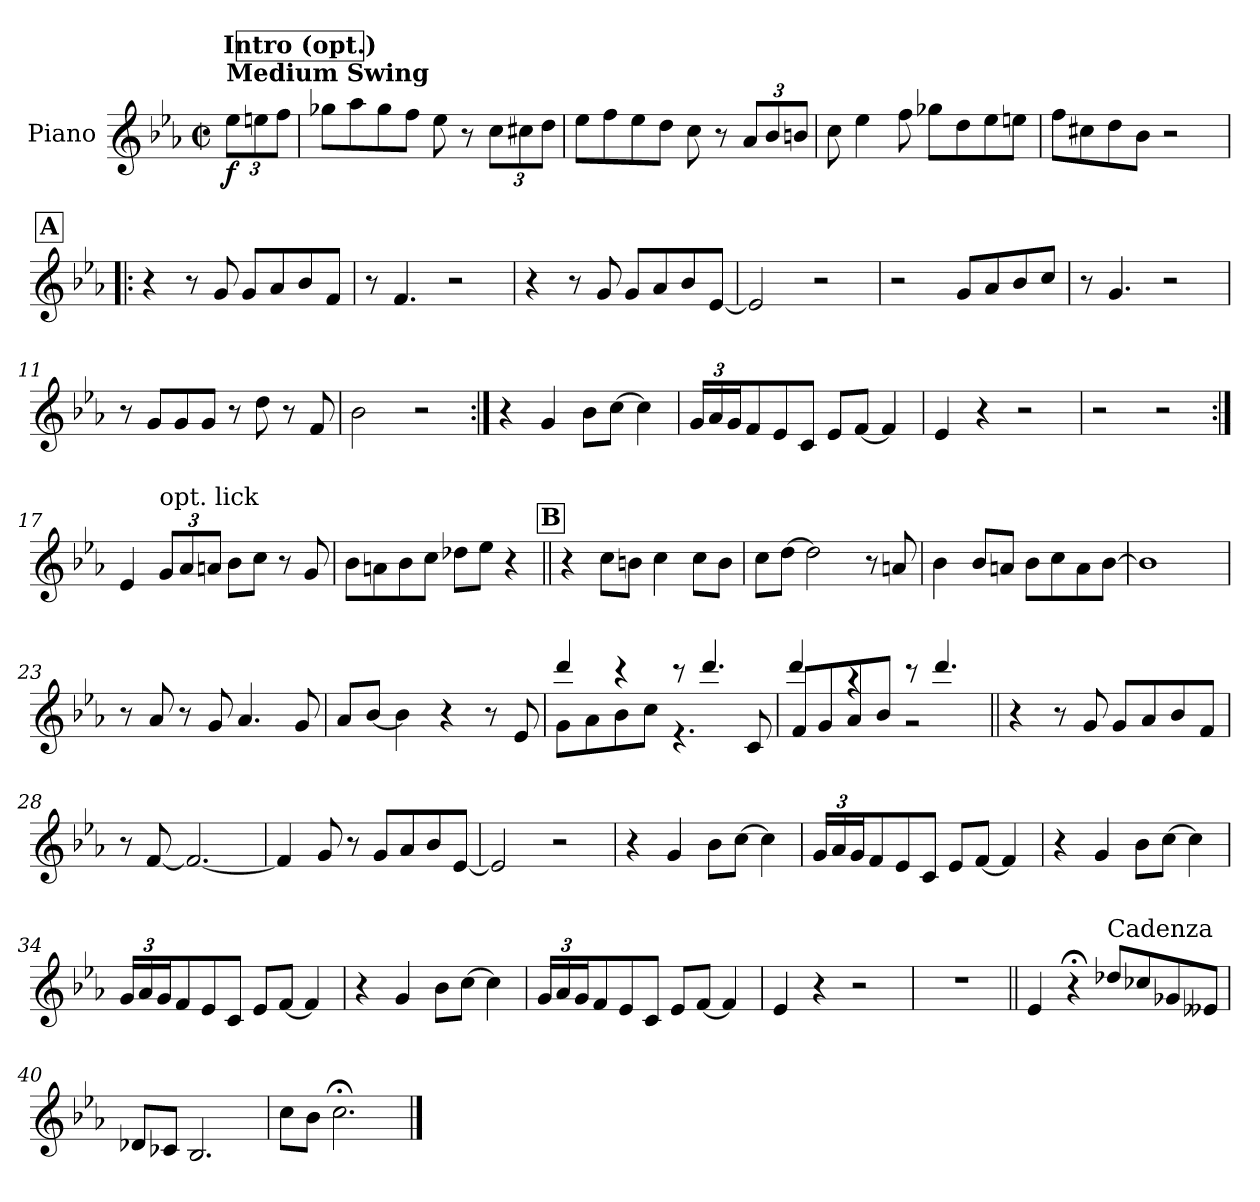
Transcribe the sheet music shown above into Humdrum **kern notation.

**kern	**dynam
*part1	*part1
*staff1	*staff1
*I"Piano	*
*I'Pno.	*
*clefG2	*
*k[b-e-a-]	*
*M2/2	*
*met(c|)	*
*Xbrackettup	*
=	=
!LO:TX:a:B:t=Medium Swing	!
!	!LO:DY:b
12ee-\L	f
12een\	.
12ff\J	.
!!LO:REH:place=s1:a:B:fs=11:t=Intro (opt.)
=1	=1
8gg-X\L	.
8aa-\	.
8gg-\	.
8ff\J	.
8ee-\	.
8r	.
12cc\L	.
12cc#X\	.
12dd\J	.
=2	=2
8ee-\L	.
8ff\	.
8ee-\	.
8dd\J	.
8cc\	.
8r	.
12a-/L	.
12b-/	.
12bn/J	.
=3	=3
8cc\	.
4ee-\	.
8ff\	.
8gg-X\L	.
8dd\	.
8ee-\	.
8een\J	.
!!LO:LB:g=z
=4	=4
8ff\L	.
8cc#X\	.
8dd\	.
8b-\J	.
2r	.
!!LO:REH:place=s1:a:B:fs=14:t=A
=5!|:	=5!|:
4r	.
8r	.
8g/	.
8g/L	.
8a-/	.
8b-/	.
8f/J	.
=6	=6
8r	.
4.f/	.
2r	.
=7	=7
4r	.
8r	.
8g/	.
8g/L	.
8a-/	.
8b-/	.
[8e-/J	.
=8	=8
2e-/]	.
2r	.
=9	=9
2r	.
8g/L	.
8a-/	.
8b-/	.
8cc/J	.
!!LO:LB:g=z
=10	=10
8r	.
4.g/	.
2r	.
=11	=11
8r	.
8g/L	.
8g/	.
8g/J	.
8r	.
8dd\	.
8r	.
8f/	.
=12	=12
2b-\	.
2r	.
=13:|!	=13:|!
4r	.
4g/	.
8b-\L	.
[8cc\J	.
4cc\]	.
=14	=14
24g/LL	.
24a-/	.
24g/J	.
8f/	.
8e-/	.
8c/J	.
8e-/L	.
[8f/J	.
4f/]	.
!!LO:LB:g=z
=15	=15
4e-/	.
4r	.
2r	.
=16	=16
2r	.
2r	.
=17:|!	=17:|!
4e-/	.
!LO:TX:a:t=opt. lick	!
12g/L	.
12a-/	.
12an/J	.
8b-\L	.
8cc\J	.
8r	.
8g/	.
=18	=18
8b-\L	.
8an\	.
8b-\	.
8cc\J	.
8dd-X\L	.
8ee-\J	.
4r	.
!!LO:REH:place=s1:a:B:fs=14:t=B
=19||	=19||
4r	.
8cc\L	.
8bn\J	.
4cc\	.
8cc\L	.
8b\J	.
!!LO:LB:g=z
=20	=20
8cc\L	.
[8dd\J	.
2dd\]	.
8r	.
8an/	.
=21	=21
4b-\	.
8b-/L	.
8an/J	.
8b-\L	.
8cc\	.
8a\	.
[8b-\J	.
=22	=22
1b-]	.
=23	=23
8r	.
8a-/	.
8r	.
8g/	.
4.a-/	.
8g/	.
=24	=24
8a-/L	.
[8b-/J	.
4b-\]	.
4r	.
8r	.
8e-/	.
!!LO:LB:g=z
=25	=25
*^	*
4ddd/	8g\L	.
.	8a-\	.
4rccc	8b-\	.
.	8cc\J	.
8rccc	4.r	.
4.ddd/	.	.
.	8c/	.
=26	=26	=26
4ddd/	8f/L	.
.	8g/	.
4raa	8a-/	.
.	8b-/J	.
8rccc	2r	.
4.ddd/	.	.
*v	*v	*
=27||	=27||
4r	.
8r	.
8g/	.
8g/L	.
8a-/	.
8b-/	.
8f/J	.
=28	=28
8r	.
[8f/	.
2.f/_	.
=29	=29
4f/]	.
8g/	.
8r	.
8g/L	.
8a-/	.
8b-/	.
[8e-/J	.
!!LO:LB:g=z
=30	=30
2e-/]	.
2r	.
=31	=31
4r	.
4g/	.
8b-\L	.
[8cc\J	.
4cc\]	.
=32	=32
24g/LL	.
24a-/	.
24g/J	.
8f/	.
8e-/	.
8c/J	.
8e-/L	.
[8f/J	.
4f/]	.
=33	=33
4r	.
4g/	.
8b-\L	.
[8cc\J	.
4cc\]	.
=34	=34
24g/LL	.
24a-/	.
24g/J	.
8f/	.
8e-/	.
8c/J	.
8e-/L	.
[8f/J	.
4f/]	.
!!LO:LB:g=z
=35	=35
4r	.
4g/	.
8b-\L	.
[8cc\J	.
4cc\]	.
=36	=36
24g/LL	.
24a-/	.
24g/J	.
8f/	.
8e-/	.
8c/J	.
8e-/L	.
[8f/J	.
4f/]	.
=37	=37
4e-/	.
4r	.
2r	.
=38	=38
1r	.
=39||	=39||
4e-/	.
4r;<	.
!LO:TX:a:t=Cadenza	!
8dd-X/L	.
8cc-X/	.
8g-X/	.
8e--X/J	.
=40	=40
8d-X/L	.
8c-X/J	.
2.B-/	.
=41	=41
8cc\L	.
8b-\J	.
2.cc;<\	.
==	==
*-	*-
